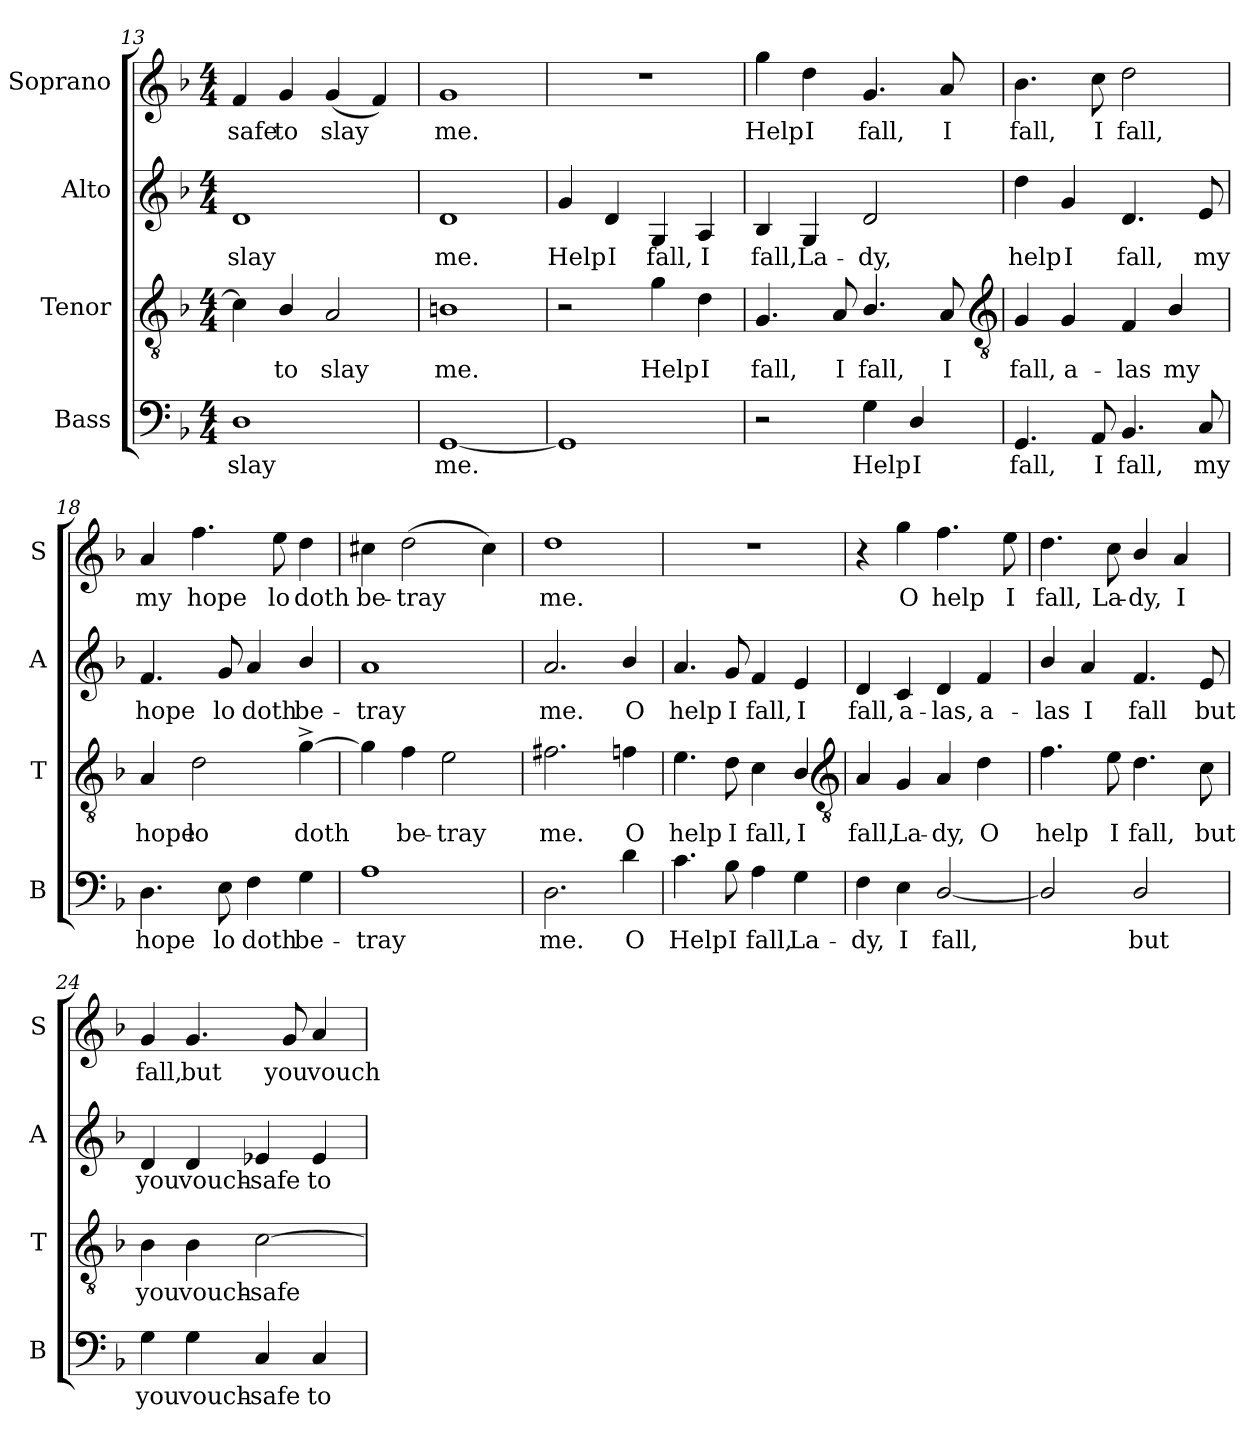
**kern	**text	**kern	**text	**kern	**text	**kern	**text
*part4	*part4	*part3	*part3	*part2	*part2	*part1	*part1
*staff4	*staff4	*staff3	*staff3	*staff2	*staff2	*staff1	*staff1
*I"Bass	*	*I"Tenor	*	*I"Alto	*	*I"Soprano	*
*I'B	*	*I'T	*	*I'A	*	*I'S	*
*clefF4	*	*clefGv2	*	*clefG2	*	*clefG2	*
*k[b-]	*	*k[b-]	*	*k[b-]	*	*k[b-]	*
*M4/4	*	*M4/4	*	*M4/4	*	*M4/4	*
=13	=13	=13	=13	=13	=13	=13	=13
!	!LO:LY:b	!	!	!	!LO:LY:b	!	!LO:LY:b
1D	slay	4c]	.	1d	slay	4f	-safe
!	!	!	!LO:LY:b	!	!	!	!LO:LY:b
.	.	4B-/	to	.	.	4g	to
!	!	!	!LO:LY:b	!	!	!	!LO:LY:b
.	.	2A	slay	.	.	(<4g	slay
.	.	.	.	.	.	4f)	.
=14	=14	=14	=14	=14	=14	=14	=14
!	!LO:LY:b	!	!LO:LY:b	!	!LO:LY:b	!	!LO:LY:b
[1GG	me.	1Bn	me.	1d	me.	1g	me.
=15	=15	=15	=15	=15	=15	=15	=15
!	!	!	!	!	!LO:LY:b	!	!
1GG]	.	2r	.	4g	Help	1r	.
!	!	!	!	!	!LO:LY:b	!	!
.	.	.	.	4d	I	.	.
!	!	!	!LO:LY:b	!	!LO:LY:b	!	!
.	.	4g	Help	4G	fall,	.	.
!	!	!	!LO:LY:b	!	!LO:LY:b	!	!
.	.	4d	I	4A	I	.	.
=16	=16	=16	=16	=16	=16	=16	=16
!	!	!	!LO:LY:b	!	!LO:LY:b	!	!LO:LY:b
2r	.	4.G	fall,	4B-	fall,	4gg	Help
!	!	!	!	!	!LO:LY:b	!	!LO:LY:b
.	.	.	.	4G	La-	4dd	I
!	!	!	!LO:LY:b	!	!	!	!
.	.	8A	I	.	.	.	.
!	!LO:LY:b	!	!LO:LY:b	!	!LO:LY:b	!	!LO:LY:b
4G	Help	4.B-/	fall,	2d	-dy,	4.g	fall,
!	!LO:LY:b	!	!	!	!	!	!
4D/	I	.	.	.	.	.	.
!	!	!	!LO:LY:b	!	!	!	!LO:LY:b
.	.	8A	I	.	.	8a	I
*	*	*clefGv2	*	*	*	*	*
!!LO:PB:g=z
=17	=17	=17	=17	=17	=17	=17	=17
!	!LO:LY:b	!	!LO:LY:b	!	!LO:LY:b	!	!LO:LY:b
4.GG	fall,	4G	fall,	4dd	help	4.b-	fall,
!	!	!	!LO:LY:b	!	!LO:LY:b	!	!
.	.	4G	a-	4g	I	.	.
!	!LO:LY:b	!	!	!	!	!	!LO:LY:b
8AA	I	.	.	.	.	8cc	I
!	!LO:LY:b	!	!LO:LY:b	!	!LO:LY:b	!	!LO:LY:b
4.BB-	fall,	4F	-las	4.d	fall,	2dd	fall,
!	!	!	!LO:LY:b	!	!	!	!
.	.	4B-/	my	.	.	.	.
!	!LO:LY:b	!	!	!	!LO:LY:b	!	!
8C	my	.	.	8e	my	.	.
=18	=18	=18	=18	=18	=18	=18	=18
!	!LO:LY:b	!	!LO:LY:b	!	!LO:LY:b	!	!LO:LY:b
4.D	hope	4A	hope	4.f	hope	4a	my
!	!	!	!LO:LY:b	!	!	!	!LO:LY:b
.	.	2d	lo	.	.	4.ff	hope
!	!LO:LY:b	!	!	!	!LO:LY:b	!	!
8E	lo	.	.	8g	lo	.	.
!	!LO:LY:b	!	!	!	!LO:LY:b	!	!
4F	doth	.	.	4a	doth	.	.
!	!	!	!	!	!	!	!LO:LY:b
.	.	.	.	.	.	8ee	lo
!	!LO:LY:b	!	!LO:LY:b	!	!LO:LY:b	!	!LO:LY:b
4G	be-	[4g^	doth	4b-/	be-	4dd	doth
=19	=19	=19	=19	=19	=19	=19	=19
!	!LO:LY:b	!	!	!	!LO:LY:b	!	!LO:LY:b
1A	-tray	4g]	.	1a	-tray	4cc#X	be-
!	!	!	!LO:LY:b	!	!	!	!LO:LY:b
.	.	4f	be-	.	.	(>2dd	-tray
!	!	!	!LO:LY:b	!	!	!	!
.	.	2e	-tray	.	.	.	.
.	.	.	.	.	.	4cc#)	.
=20	=20	=20	=20	=20	=20	=20	=20
!	!LO:LY:b	!	!LO:LY:b	!	!LO:LY:b	!	!LO:LY:b
2.D	me.	2.f#X	me.	2.a	me.	1dd	me.
!	!LO:LY:b	!	!LO:LY:b	!	!LO:LY:b	!	!
4d	O	4fn	O	4b-/	O	.	.
=21	=21	=21	=21	=21	=21	=21	=21
!	!LO:LY:b	!	!LO:LY:b	!	!LO:LY:b	!	!
4.c	Help	4.e	help	4.a	help	1r	.
!	!LO:LY:b	!	!LO:LY:b	!	!LO:LY:b	!	!
8B-	I	8d	I	8g	I	.	.
!	!LO:LY:b	!	!LO:LY:b	!	!LO:LY:b	!	!
4A	fall,	4c	fall,	4f	fall,	.	.
!	!LO:LY:b	!	!LO:LY:b	!	!LO:LY:b	!	!
4G	La-	4B-/	I	4e	I	.	.
*	*	*clefGv2	*	*	*	*	*
!!LO:LB:g=z
=22	=22	=22	=22	=22	=22	=22	=22
!	!LO:LY:b	!	!LO:LY:b	!	!LO:LY:b	!	!
4F	-dy,	4A	fall,	4d	fall,	4r	.
!	!LO:LY:b	!	!LO:LY:b	!	!LO:LY:b	!	!LO:LY:b
4E	I	4G	La-	4c	a-	4gg	O
!	!LO:LY:b	!	!LO:LY:b	!	!LO:LY:b	!	!LO:LY:b
[2D/	fall,	4A	-dy,	4d	-las,	4.ff	help
!	!	!	!LO:LY:b	!	!LO:LY:b	!	!
.	.	4d	O	4f	a-	.	.
!	!	!	!	!	!	!	!LO:LY:b
.	.	.	.	.	.	8ee	I
=23	=23	=23	=23	=23	=23	=23	=23
!	!	!	!LO:LY:b	!	!LO:LY:b	!	!LO:LY:b
2D/]	.	4.f	help	4b-/	-las	4.dd	fall,
!	!	!	!	!	!LO:LY:b	!	!
.	.	.	.	4a	I	.	.
!	!	!	!LO:LY:b	!	!	!	!LO:LY:b
.	.	8e	I	.	.	8cc	La-
!	!LO:LY:b	!	!LO:LY:b	!	!LO:LY:b	!	!LO:LY:b
2D/	but	4.d	fall,	4.f	fall	4b-/	-dy,
!	!	!	!	!	!	!	!LO:LY:b
.	.	.	.	.	.	4a	I
!	!	!	!LO:LY:b	!	!LO:LY:b	!	!
.	.	8c	but	8e	but	.	.
=24	=24	=24	=24	=24	=24	=24	=24
!	!LO:LY:b	!	!LO:LY:b	!	!LO:LY:b	!	!LO:LY:b
4G	you	4B-	you	4d	you	4g	fall,
!	!LO:LY:b	!	!LO:LY:b	!	!LO:LY:b	!	!LO:LY:b
4G	vouch-	4B-	vouch-	4d	vouch-	4.g	but
!	!LO:LY:b	!	!LO:LY:b	!	!LO:LY:b	!	!
4C	-safe	[2c	-safe	4e-X	-safe	.	.
!	!	!	!	!	!	!	!LO:LY:b
.	.	.	.	.	.	8g	you
!	!LO:LY:b	!	!	!	!LO:LY:b	!	!LO:LY:b
4C	to	.	.	4e-	to	4a	vouch-
=	=	=	=	=	=	=	=
*-	*-	*-	*-	*-	*-	*-	*-
